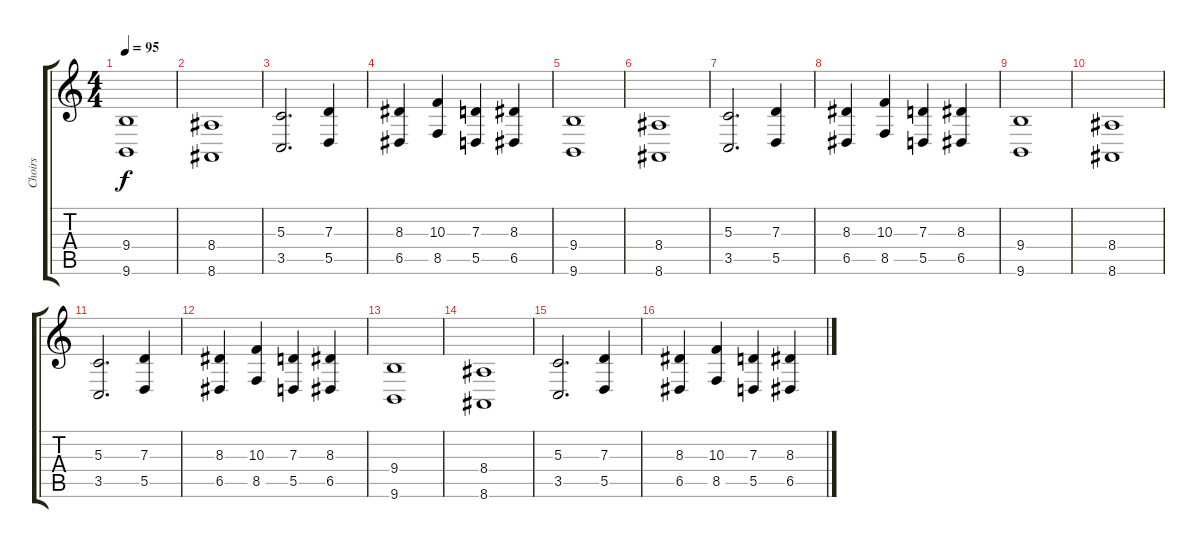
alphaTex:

\track ("Choirs" "Choirs") {instrument choiraahs}
\staff {score tabs}
\tuning (E4 B3 G3 D3 A2 D2) {hide}
\ts (4 4)
\tempo 95
\clef g2
\ks c
(9.4 9.6).1{dy f} |
(8.4 8.6).1 |
(5.3 3.5).2{d} (7.3 5.5).4 |
(8.3 6.5).4 (10.3 8.5).4 (7.3 5.5).4 (8.3 6.5).4 |
(9.4 9.6).1 |
(8.4 8.6).1 |
(5.3 3.5).2{d} (7.3 5.5).4 |
(8.3 6.5).4 (10.3 8.5).4 (7.3 5.5).4 (8.3 6.5).4 |
(9.4 9.6).1 |
(8.4 8.6).1 |
(5.3 3.5).2{d} (7.3 5.5).4 |
(8.3 6.5).4 (10.3 8.5).4 (7.3 5.5).4 (8.3 6.5).4 |
(9.4 9.6).1 |
(8.4 8.6).1 |
(5.3 3.5).2{d} (7.3 5.5).4 |
(8.3 6.5).4 (10.3 8.5).4 (7.3 5.5).4 (8.3 6.5).4
